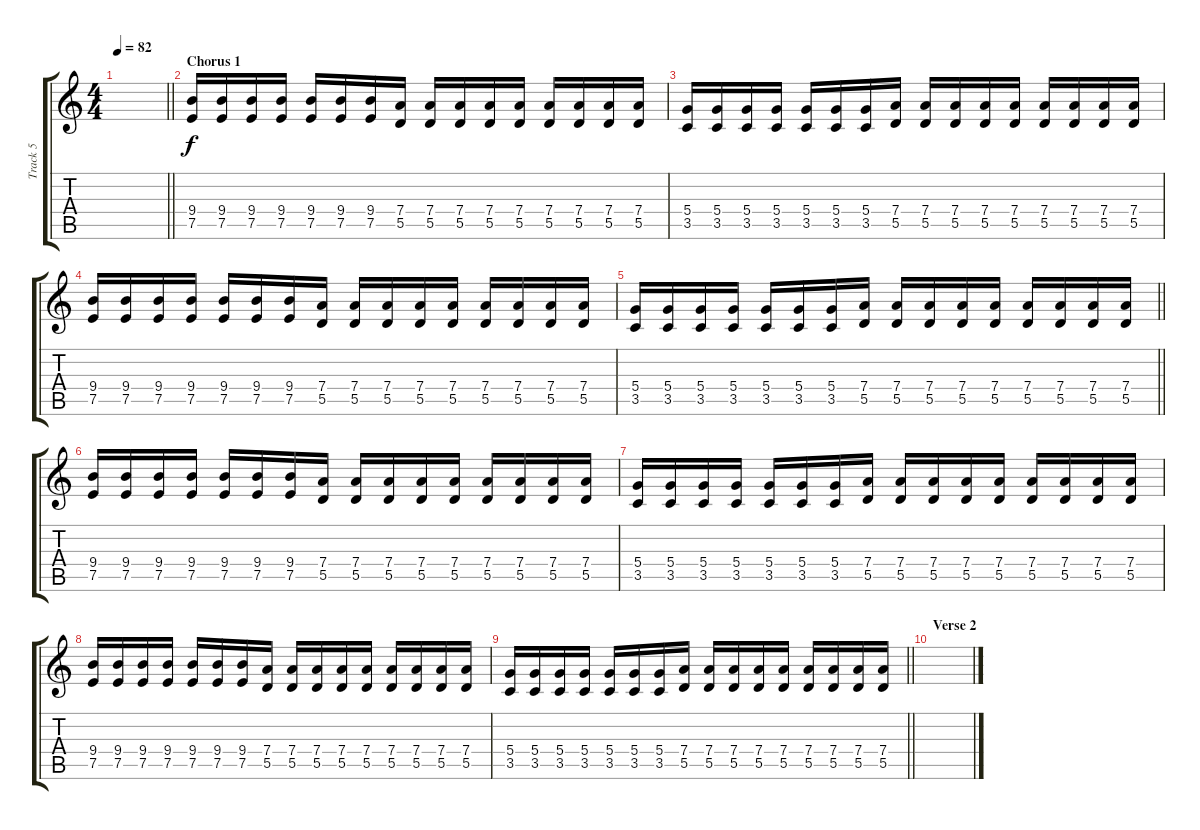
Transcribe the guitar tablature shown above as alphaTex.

\track ("Track 5" "Track 5") {instrument distortionguitar}
\staff {score tabs}
\tuning (E4 B3 G3 D3 A2 E2) {hide}
\ts (4 4)
\tempo 82
\clef g2
\barLineRight lightlight
\ks c
|
\section ("" "Chorus 1")
(9.4 7.5).16 (9.4 7.5).16 (9.4 7.5).16 (9.4 7.5).16 (9.4 7.5).16 (9.4 7.5).16 (9.4 7.5).16 (7.4 5.5).16 (7.4 5.5).16 (7.4 5.5).16 (7.4 5.5).16 (7.4 5.5).16 (7.4 5.5).16 (7.4 5.5).16 (7.4 5.5).16 (7.4 5.5).16 |
(5.4 3.5).16 (5.4 3.5).16 (5.4 3.5).16 (5.4 3.5).16 (5.4 3.5).16 (5.4 3.5).16 (5.4 3.5).16 (7.4 5.5).16 (7.4 5.5).16 (7.4 5.5).16 (7.4 5.5).16 (7.4 5.5).16 (7.4 5.5).16 (7.4 5.5).16 (7.4 5.5).16 (7.4 5.5).16 |
(9.4 7.5).16 (9.4 7.5).16 (9.4 7.5).16 (9.4 7.5).16 (9.4 7.5).16 (9.4 7.5).16 (9.4 7.5).16 (7.4 5.5).16 (7.4 5.5).16 (7.4 5.5).16 (7.4 5.5).16 (7.4 5.5).16 (7.4 5.5).16 (7.4 5.5).16 (7.4 5.5).16 (7.4 5.5).16 |
\barLineRight lightlight
(5.4 3.5).16 (5.4 3.5).16 (5.4 3.5).16 (5.4 3.5).16 (5.4 3.5).16 (5.4 3.5).16 (5.4 3.5).16 (7.4 5.5).16 (7.4 5.5).16 (7.4 5.5).16 (7.4 5.5).16 (7.4 5.5).16 (7.4 5.5).16 (7.4 5.5).16 (7.4 5.5).16 (7.4 5.5).16 |
(9.4 7.5).16 (9.4 7.5).16 (9.4 7.5).16 (9.4 7.5).16 (9.4 7.5).16 (9.4 7.5).16 (9.4 7.5).16 (7.4 5.5).16 (7.4 5.5).16 (7.4 5.5).16 (7.4 5.5).16 (7.4 5.5).16 (7.4 5.5).16 (7.4 5.5).16 (7.4 5.5).16 (7.4 5.5).16 |
(5.4 3.5).16 (5.4 3.5).16 (5.4 3.5).16 (5.4 3.5).16 (5.4 3.5).16 (5.4 3.5).16 (5.4 3.5).16 (7.4 5.5).16 (7.4 5.5).16 (7.4 5.5).16 (7.4 5.5).16 (7.4 5.5).16 (7.4 5.5).16 (7.4 5.5).16 (7.4 5.5).16 (7.4 5.5).16 |
(9.4 7.5).16 (9.4 7.5).16 (9.4 7.5).16 (9.4 7.5).16 (9.4 7.5).16 (9.4 7.5).16 (9.4 7.5).16 (7.4 5.5).16 (7.4 5.5).16 (7.4 5.5).16 (7.4 5.5).16 (7.4 5.5).16 (7.4 5.5).16 (7.4 5.5).16 (7.4 5.5).16 (7.4 5.5).16 |
\barLineRight lightlight
(5.4 3.5).16 (5.4 3.5).16 (5.4 3.5).16 (5.4 3.5).16 (5.4 3.5).16 (5.4 3.5).16 (5.4 3.5).16 (7.4 5.5).16 (7.4 5.5).16 (7.4 5.5).16 (7.4 5.5).16 (7.4 5.5).16 (7.4 5.5).16 (7.4 5.5).16 (7.4 5.5).16 (7.4 5.5).16 |
\section ("" "Verse 2")
